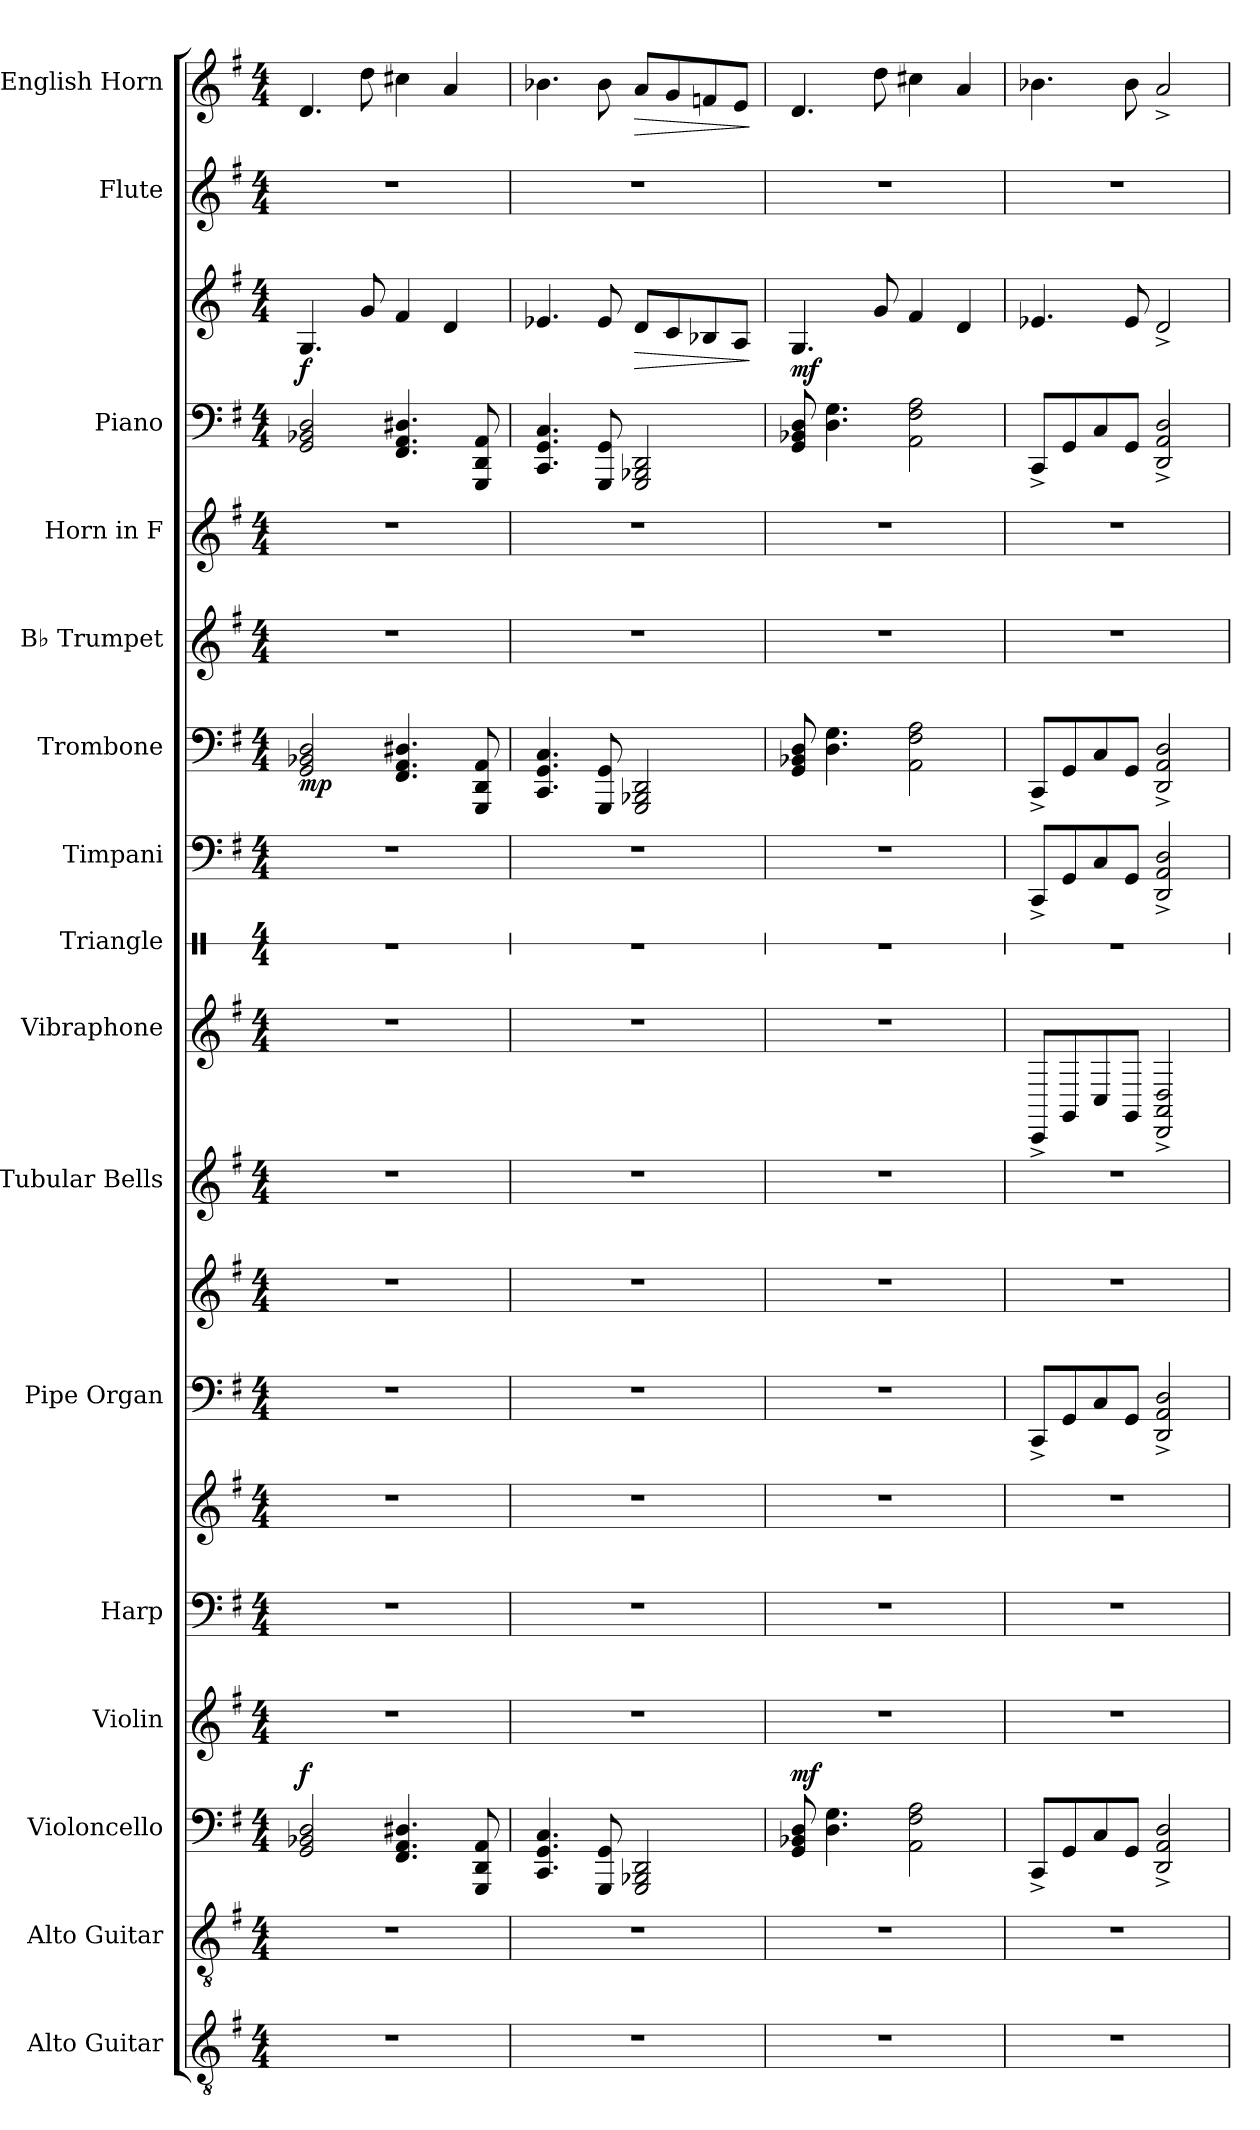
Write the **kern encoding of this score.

**kern	**kern	**kern	**dynam	**kern	**kern	**kern	**kern	**kern	**kern	**kern	**kern	**kern	**kern	**dynam	**kern	**kern	**kern	**kern	**dynam	**kern	**kern	**dynam
*part16	*part15	*part14	*part14	*part13	*part12	*part12	*part11	*part11	*part10	*part9	*part8	*part7	*part6	*part6	*part5	*part4	*part3	*part3	*part3	*part2	*part1	*part1
*staff19	*staff18	*staff17	*staff17	*staff16	*staff15	*staff14	*staff13	*staff12	*staff11	*staff10	*staff9	*staff8	*staff7	*staff7	*staff6	*staff5	*staff4	*staff3	*staff3/4	*staff2	*staff1	*staff1
*I"Alto Guitar	*I"Alto Guitar	*I"Violoncello	*	*I"Violin	*I"Harp	*	*I"Pipe Organ	*	*I"Tubular Bells	*I"Vibraphone	*I"Triangle	*I"Timpani	*I"Trombone	*	*I"B♭ Trumpet	*I"Horn in F	*I"Piano	*	*	*I"Flute	*I"English Horn	*
*I'A. Guit.	*I'A. Guit.	*I'Vc.	*	*I'Vln.	*I'Hrp.	*	*I'Org.	*	*I'Tu. Be.	*I'Vib.	*I'Trgl.	*I'Timp.	*I'Tbn.	*	*I'B♭ Tpt.	*	*I'Pno.	*	*	*I'Fl.	*I'E. Hn.	*
*	*	*	*	*	*	*	*	*	*	*	*stria1	*	*	*	*	*	*	*	*	*	*	*
*clefGv2	*clefGv2	*clefF4	*	*clefG2	*clefF4	*clefG2	*clefF4	*clefG2	*clefG2	*clefG2	*clefX	*clefF4	*clefF4	*	*clefG2	*clefG2	*clefF4	*clefG2	*	*clefG2	*clefG2	*
*	*	*	*	*	*	*	*	*	*	*	*	*	*	*	*ITrd1c2	*ITrd4c7	*	*	*	*	*ITrd4c7	*
*k[f#]	*k[f#]	*k[f#]	*	*k[f#]	*k[f#]	*k[f#]	*k[f#]	*k[f#]	*k[f#]	*k[f#]	*k[]	*k[f#]	*k[f#]	*	*k[b-]	*k[]	*k[f#]	*k[f#]	*	*k[f#]	*k[]	*
*M4/4	*M4/4	*M4/4	*	*M4/4	*M4/4	*M4/4	*M4/4	*M4/4	*M4/4	*M4/4	*M4/4	*M4/4	*M4/4	*	*M4/4	*M4/4	*M4/4	*M4/4	*	*M4/4	*M4/4	*
=1	=1	=1	=1	=1	=1	=1	=1	=1	=1	=1	=1	=1	=1	=1	=1	=1	=1	=1	=1	=1	=1	=1
!	!	!	!LO:DY:a	!	!	!	!	!	!	!	!	!	!	!LO:DY:b	!	!	!	!	!LO:DY:a=2	!	!	!
1r	1r	2GG/ 2BB-X/ 2D/	f	1r	1r	1r	1r	1r	1r	1r	1r	1r	2GG/ 2BB-X/ 2D/	mp	1r	1r	2GG/ 2BB-X/ 2D/	4.G/	f	1r	4.G/	.
.	.	.	.	.	.	.	.	.	.	.	.	.	.	.	.	.	.	8g/	.	.	8g\	.
.	.	4.FF#/ 4.AA/ 4.D#X/	.	.	.	.	.	.	.	.	.	.	4.FF#/ 4.AA/ 4.D#X/	.	.	.	4.FF#/ 4.AA/ 4.D#X/	4f#/	.	.	4f#X\	.
.	.	.	.	.	.	.	.	.	.	.	.	.	.	.	.	.	.	4d/	.	.	4d/	.
.	.	8GGG/ 8DD/ 8AA/	.	.	.	.	.	.	.	.	.	.	8GGG/ 8DD/ 8AA/	.	.	.	8GGG/ 8DD/ 8AA/	.	.	.	.	.
=2	=2	=2	=2	=2	=2	=2	=2	=2	=2	=2	=2	=2	=2	=2	=2	=2	=2	=2	=2	=2	=2	=2
1r	1r	4.CC/ 4.GG/ 4.C/	.	1r	1r	1r	1r	1r	1r	1r	1r	1r	4.CC/ 4.GG/ 4.C/	.	1r	1r	4.CC/ 4.GG/ 4.C/	4.e-X/	.	1r	4.e-X\	.
.	.	8GGG/ 8GG/	.	.	.	.	.	.	.	.	.	.	8GGG/ 8GG/	.	.	.	8GGG/ 8GG/	8e-/	.	.	8e-\	.
!	!	!	!	!	!	!	!	!	!	!	!	!	!	!	!	!	!	!	!LO:HP:b	!	!	!LO:HP:b
.	.	2GGG/ 2BBB-X/ 2DD/	.	.	.	.	.	.	.	.	.	.	2GGG/ 2BBB-X/ 2DD/	.	.	.	2GGG/ 2BBB-X/ 2DD/	8d/L	>	.	8d/L	>
.	.	.	.	.	.	.	.	.	.	.	.	.	.	.	.	.	.	8c/	.	.	8c/	.
.	.	.	.	.	.	.	.	.	.	.	.	.	.	.	.	.	.	8B-X/	.	.	8B-X/	.
.	.	.	.	.	.	.	.	.	.	.	.	.	.	.	.	.	.	8A/J	.	.	8A/J	.
.	.	.	.	.	.	.	.	.	.	.	.	.	.	.	.	.	.	.	]	.	.	]
=3	=3	=3	=3	=3	=3	=3	=3	=3	=3	=3	=3	=3	=3	=3	=3	=3	=3	=3	=3	=3	=3	=3
!	!	!	!LO:DY:a	!	!	!	!	!	!	!	!	!	!	!	!	!	!	!	!LO:DY:a=2	!	!	!
1r	1r	8GG/ 8BB-X/ 8D/	mf	1r	1r	1r	1r	1r	1r	1r	1r	1r	8GG/ 8BB-X/ 8D/	.	1r	1r	8GG/ 8BB-X/ 8D/	4.G/	mf	1r	4.G/	.
.	.	4.D\ 4.G\	.	.	.	.	.	.	.	.	.	.	4.D\ 4.G\	.	.	.	4.D\ 4.G\	.	.	.	.	.
.	.	.	.	.	.	.	.	.	.	.	.	.	.	.	.	.	.	8g/	.	.	8g\	.
.	.	2AA\ 2F#\ 2A\	.	.	.	.	.	.	.	.	.	.	2AA\ 2F#\ 2A\	.	.	.	2AA\ 2F#\ 2A\	4f#/	.	.	4f#X\	.
.	.	.	.	.	.	.	.	.	.	.	.	.	.	.	.	.	.	4d/	.	.	4d/	.
=4	=4	=4	=4	=4	=4	=4	=4	=4	=4	=4	=4	=4	=4	=4	=4	=4	=4	=4	=4	=4	=4	=4
1r	1r	8CC^/L	.	1r	1r	1r	8CC^/L	1r	1r	8CC^/L	1r	8CC^/L	8CC^/L	.	1r	1r	8CC^/L	4.e-X/	.	1r	4.e-X\	.
.	.	8GG/	.	.	.	.	8GG/	.	.	8GG/	.	8GG/	8GG/	.	.	.	8GG/	.	.	.	.	.
.	.	8C/	.	.	.	.	8C/	.	.	8C/	.	8C/	8C/	.	.	.	8C/	.	.	.	.	.
.	.	8GG/J	.	.	.	.	8GG/J	.	.	8GG/J	.	8GG/J	8GG/J	.	.	.	8GG/J	8e-/	.	.	8e-\	.
.	.	2DD/^ 2AA/^ 2D/^	.	.	.	.	2DD/^ 2AA/^ 2D/^	.	.	2DD/^ 2AA/^ 2D/^	.	2DD/^ 2AA/^ 2D/^	2DD/^ 2AA/^ 2D/^	.	.	.	2DD/^ 2AA/^ 2D/^	2d^/	.	.	2d^/	.
=	=	=	=	=	=	=	=	=	=	=	=	=	=	=	=	=	=	=	=	=	=	=
*-	*-	*-	*-	*-	*-	*-	*-	*-	*-	*-	*-	*-	*-	*-	*-	*-	*-	*-	*-	*-	*-	*-
